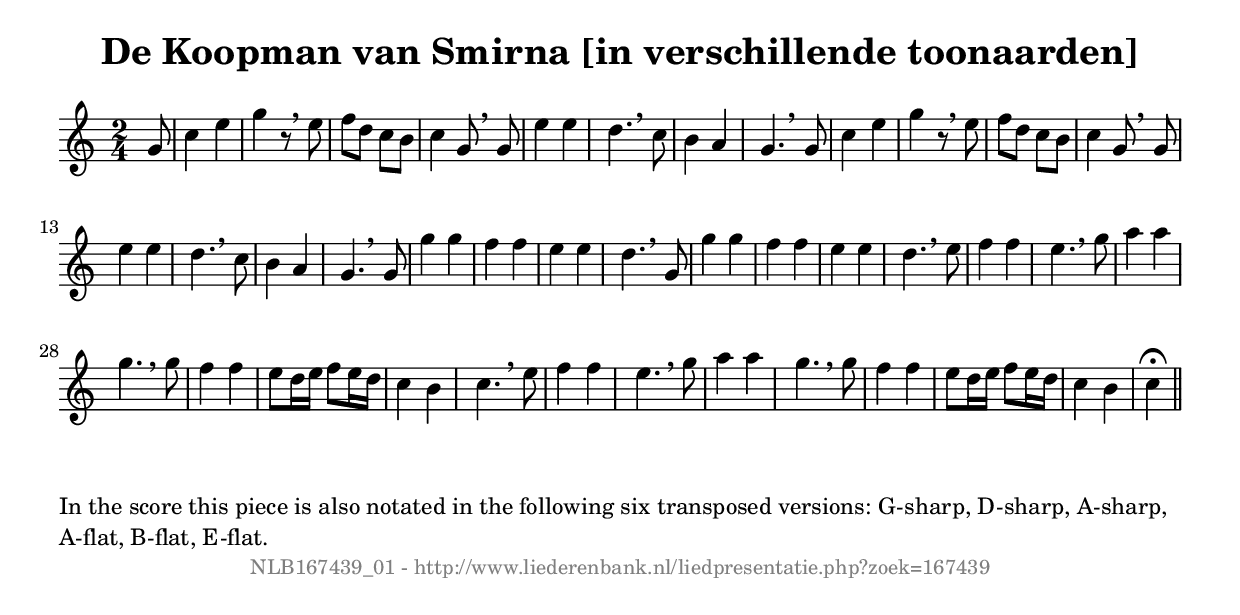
%
% produced by wce2krn 1.64 (7 June 2014)
%
\version"2.16"
#(append! paper-alist '(("long" . (cons (* 210 mm) (* 2000 mm)))))
#(set-default-paper-size "long")
sb = {\breathe}
mBreak = {\breathe }
bBreak = {\breathe }
x = {\once\override NoteHead #'style = #'cross }
gl=\glissando
itime={\override Staff.TimeSignature #'stencil = ##f }
ficta = {\once\set suggestAccidentals = ##t}
fine = {\once\override Score.RehearsalMark #'self-alignment-X = #1 \mark \markup {\italic{Fine}}}
dc = {\once\override Score.RehearsalMark #'self-alignment-X = #1 \mark \markup {\italic{D.C.}}}
dcf = {\once\override Score.RehearsalMark #'self-alignment-X = #1 \mark \markup {\italic{D.C. al Fine}}}
dcc = {\once\override Score.RehearsalMark #'self-alignment-X = #1 \mark \markup {\italic{D.C. al Coda}}}
ds = {\once\override Score.RehearsalMark #'self-alignment-X = #1 \mark \markup {\italic{D.S.}}}
dsf = {\once\override Score.RehearsalMark #'self-alignment-X = #1 \mark \markup {\italic{D.S. al Fine}}}
dsc = {\once\override Score.RehearsalMark #'self-alignment-X = #1 \mark \markup {\italic{D.S. al Coda}}}
pv = {\set Score.repeatCommands = #'((volta "1"))}
sv = {\set Score.repeatCommands = #'((volta "2"))}
tv = {\set Score.repeatCommands = #'((volta "3"))}
qv = {\set Score.repeatCommands = #'((volta "4"))}
xv = {\set Score.repeatCommands = #'((volta #f))}
\header{ tagline = ""
title = "De Koopman van Smirna [in verschillende toonaarden]"
}
\score {{
\key c \major
\relative g'
{
\set melismaBusyProperties = #'()
\partial 32*4
\time 2/4
\tempo 4=120
\override Score.MetronomeMark #'transparent = ##t
\override Score.RehearsalMark #'break-visibility = #(vector #t #t #f)
g8 c4 e g r8 \sb e8 f d c b c4 g8 \sb g e'4 e d4. \sb c8 b4 a g4. \mBreak
g8 c4 e g r8 \sb e8 f d c b c4 g8 \sb g e'4 e d4. \sb c8 b4 a g4. \mBreak
g8 g'4 g f f e e d4. \sb g,8 g'4 g f f e e d4. \sb e8 f4 f e4. \mBreak
g8 a4 a g4. \sb g8 f4 f e8[ d16 e] f8[ e16 d] c4 b c4. \sb e8 f4 f e4. \mBreak
g8 a4 a g4. \sb g8 f4 f e8[ d16 e] f8[ e16 d] c4 b c^\fermata \bar"||"
 }}
 \midi { }
 \layout {
            indent = 0.0\cm
}
}
\markup { \wordwrap-string #" 
In the score this piece is also notated in the following six transposed versions: G-sharp, D-sharp, A-sharp, A-flat, B-flat, E-flat.
"}
\markup { \vspace #0 } \markup { \with-color #grey \fill-line { \center-column { \smaller "NLB167439_01 - http://www.liederenbank.nl/liedpresentatie.php?zoek=167439" } } }
